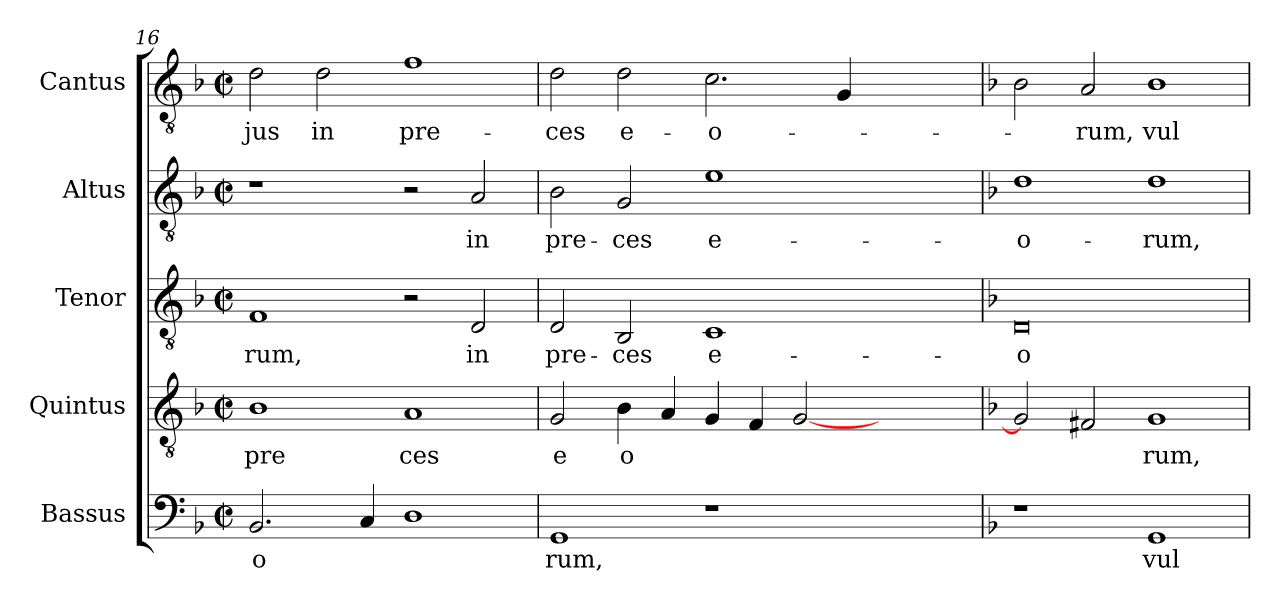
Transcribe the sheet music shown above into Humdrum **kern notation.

**kern	**text	**kern	**text	**kern	**text	**kern	**text	**kern	**text
*part5	*part5	*part4	*part4	*part3	*part3	*part2	*part2	*part1	*part1
*staff5	*staff5	*staff4	*staff4	*staff3	*staff3	*staff2	*staff2	*staff1	*staff1
*I"Bassus	*	*I"Quintus	*	*I"Tenor	*	*I"Altus	*	*I"Cantus	*
*clefF4	*	*clefGv2	*	*clefGv2	*	*clefGv2	*	*clefGv2	*
*k[b-]	*	*k[b-]	*	*k[b-]	*	*k[b-]	*	*k[b-]	*
*F:	*	*F:	*	*F:	*	*F:	*	*F:	*
*M2/2	*	*M2/2	*	*M2/2	*	*M2/2	*	*M2/2	*
*met(c|)	*	*met(c|)	*	*met(c|)	*	*met(c|)	*	*met(c|)	*
=16	=16	=16	=16	=16	=16	=16	=16	=16	=16
!	!LO:LY:b:cj	!	!LO:LY:b:cj	!	!LO:LY:b:cj	!	!	!	!LO:LY:b:cj
2.BB-/	o	1B-	pre	1F	rum,	1r	.	2d\	-jus
!	!	!	!	!	!	!	!	!	!LO:LY:b:cj
.	.	.	.	.	.	.	.	2d\	in
4C/	.	.	.	.	.	.	.	.	.
!	!	!	!LO:LY:b:cj	!	!	!	!	!	!LO:LY:b:cj
1D	.	1A	ces	2r	.	2r	.	1f	pre-
!	!	!	!	!	!LO:LY:b:cj	!	!LO:LY:b:cj	!	!
.	.	.	.	2D/	in	2A/	in	.	.
!!LO:PB:g=z
=17	=17	=17	=17	=17	=17	=17	=17	=17	=17
!	!LO:LY:b:cj	!	!LO:LY:b:cj	!	!LO:LY:b:cj	!	!LO:LY:b:cj	!	!LO:LY:b:cj
1GG	rum,	2G/	e	2D/	pre-	2B-\	pre-	2d\	-ces
!	!	!	!LO:LY:b:cj	!	!LO:LY:b:cj	!	!LO:LY:b:cj	!	!LO:LY:b:cj
.	.	4B-\	o	2BB-/	-ces	2G/	-ces	2d\	e-
.	.	4A/	.	.	.	.	.	.	.
!LO:N:vis=1	!	!	!	!	!LO:LY:b:cj	!	!LO:LY:b:cj	!	!LO:LY:b:cj
0r	.	4G/	.	1C	e-	1e	e-	2.c\	-o-
.	.	4F/	.	.	.	.	.	.	.
.	.	[<2G/	.	.	.	.	.	.	.
.	.	.	.	.	.	.	.	4G/	.
.	.	1ryy	.	1ryy	.	1ryy	.	1ryy	.
=18	=18	=18	=18	=18	=18	=18	=18	=18	=18
*	*	*	*	*	*	*k[b-]	*	*	*
*	*	*	*	*	*	*F:	*	*	*
!	!	!	!	!	!LO:LY:b:cj	!	!LO:LY:b:cj	!	!
1r	.	2G/]	.	0D	-o-	1d	-o-	2B-\	.
!	!	!	!	!	!	!	!	!	!LO:LY:b:cj
.	.	2F#X/	.	.	.	.	.	2A/	-rum,
!	!LO:LY:b:cj	!	!LO:LY:b:cj	!	!	!	!LO:LY:b:cj	!	!LO:LY:b:cj
1GG	vul	1G	rum,	.	.	1d	-rum,	1B-	vul-
=	=	=	=	=	=	=	=	=	=
*-	*-	*-	*-	*-	*-	*-	*-	*-	*-
